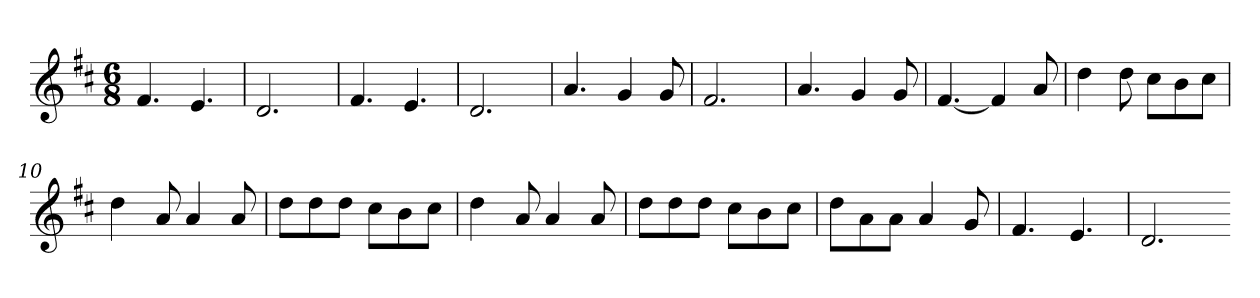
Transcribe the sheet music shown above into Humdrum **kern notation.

**kern
*part1
*staff1
*k[f#c#]
*D:
*M6/8
=1
4.f#
4.e
=2
2.d
=3
4.f#
4.e
=4
2.d
=5
4.a
4g
8g
=6
2.f#
=7
4.a
4g
8g
=8
[4.f#
4f#]
8a
=9
4dd
8dd
8cc#L
8b
8cc#J
=10
4dd
8a
4a
8a
=11
8ddL
8dd
8ddJ
8cc#L
8b
8cc#J
=12
4dd
8a
4a
8a
=13
8ddL
8dd
8ddJ
8cc#L
8b
8cc#J
=14
8ddL
8a
8aJ
4a
8g
=15
4.f#
4.e
=16
2.d
=-
*-
